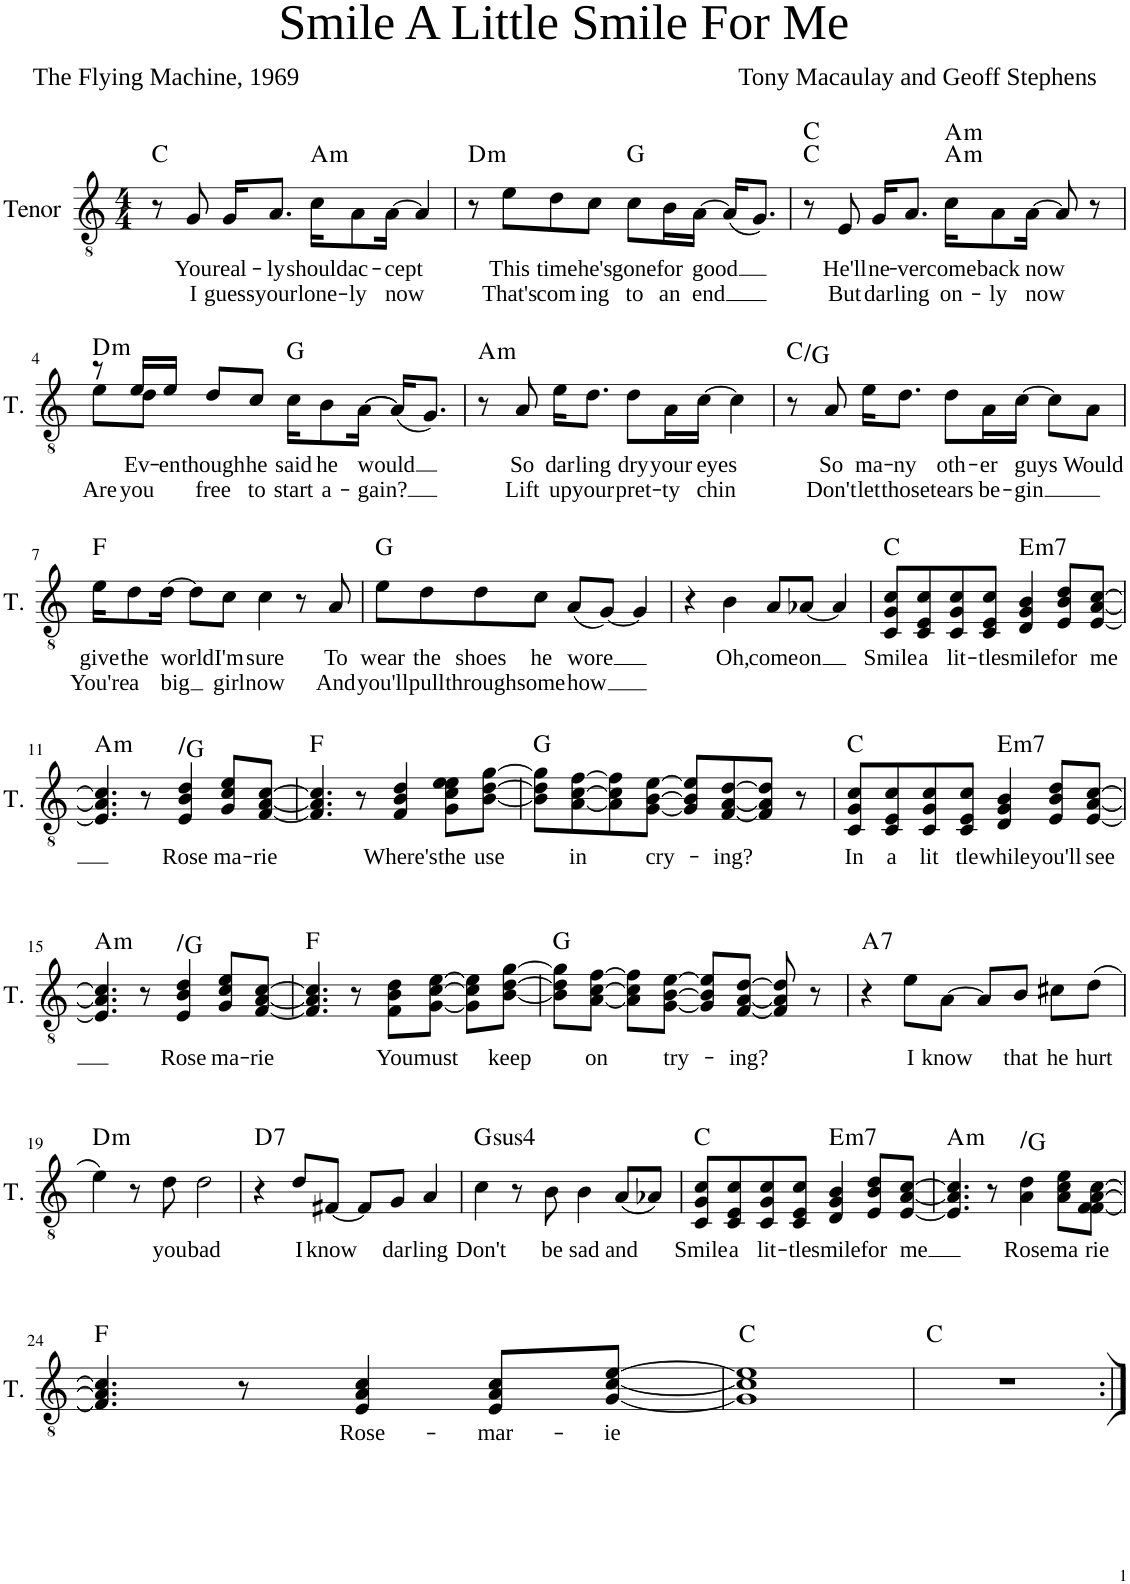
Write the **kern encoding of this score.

**kern	**text	**text	**harte
*part1	*part1	*part1	*part1
*staff1	*staff1	*staff1	*
*I"Tenor	*	*	*
*I'T.	*	*	*
*clefGv2	*	*	*
*k[]	*	*	*
*M4/4	*	*	*
=1	=1	=1	=1
8r	.	.	C:maj
!	!LO:LY:b	!LO:LY:b	!
8G/	You	I	.
!	!LO:LY:b	!LO:LY:b	!
16G/KL	real-	guess	.
!	!LO:LY:b	!LO:LY:b	!
8.A/J	ly	your	.
!	!LO:LY:b	!LO:LY:b	!LO:H:kt=m
16c\KL	should	lone-	A:min
!	!LO:LY:b	!LO:LY:b	!
8A\	ac-	-ly	.
!	!LO:LY:b	!LO:LY:b	!
[16A\Jk	-cept	now	.
4A/]	.	.	.
=2	=2	=2	=2
!	!	!	!LO:H:kt=m
8r	.	.	D:min
!	!LO:LY:b	!LO:LY:b	!
8e\L	This	That's	.
!	!LO:LY:b	!LO:LY:b	!
8d\	time	com-	.
!	!LO:LY:b	!LO:LY:b	!
8c\J	he's	-ing	.
!	!LO:LY:b	!LO:LY:b	!
8c\L	gone	to	G:maj
!	!LO:LY:b	!LO:LY:b	!
16B\L	for	an	.
!	!LO:LY:b	!LO:LY:b	!
[16A\JJ	good	end	.
(16A/KL]	.	.	.
8.G/J)	.	.	.
=3	=3	=3	=3
8r	.	.	C:maj C:maj
!	!LO:LY:b	!LO:LY:b	!
8E/	He'll	But	.
!	!LO:LY:b	!LO:LY:b	!
16G/KL	ne-	dar-	.
!	!LO:LY:b	!LO:LY:b	!
8.A/J	-ver	-ling	.
!	!LO:LY:b	!LO:LY:b	!LO:H:n=1:kt=m
!	!	!	!LO:H:n=2:kt=m
16c\KL	come	on-	A:min A:min
!	!LO:LY:b	!LO:LY:b	!
8A\	back	-ly	.
!	!LO:LY:b	!LO:LY:b	!
[16A\Jk	now	now	.
8A/]	.	.	.
8r	.	.	.
!!LO:LB:g=z
=4	=4	=4	=4
*^	*	*	*
!	!	!	!LO:LY:b	!LO:H:kt=m
8r	8e\L	.	Are	D:min
!	!	!LO:LY:b	!	!
!	!	!	!LO:LY:b	!
16e/LL	8d\J	.	you	.
!	!	!LO:LY:b	!	!
16e/JJ	.	-en	.	.
!	!	!LO:LY:b	!	!
!	!	!	!LO:LY:b	!
8d/L	8dL	.	free	.
!	!	!LO:LY:b	!	!
!	!	!	!LO:LY:b	!
8c/J	8cJ	.	to	.
!	!	!LO:LY:b	!	!
!	!	!	!LO:LY:b	!
16c\KL	16cKL	.	start	G:maj
!	!	!LO:LY:b	!	!
!	!	!	!LO:LY:b	!
8B\	8B	.	a-	.
!	!	!LO:LY:b	!	!
!	!	!	!LO:LY:b	!
[16A\Jk	[16AJk	.	-gain?	.
(16A/KL]	16AKL]	.	.	.
8.G/J)	8.GJ	.	.	.
=5	=5	=5	=5	=5
!	!	!	!	!LO:H:kt=m
*v	*v	*	*	*
8r	.	.	A:min
!	!LO:LY:b	!LO:LY:b	!
8A/	So	Lift	.
!	!LO:LY:b	!LO:LY:b	!
16e\KL	dar-	up	.
!	!LO:LY:b	!LO:LY:b	!
8.d\J	-ling	your	.
!	!LO:LY:b	!LO:LY:b	!
8d\L	dry	pret-	.
!	!LO:LY:b	!LO:LY:b	!
16A\L	your	-ty	.
!	!LO:LY:b	!LO:LY:b	!
[16c\JJ	eyes	chin	.
4c\]	.	.	.
=6	=6	=6	=6
8r	.	.	C:maj/5
!	!LO:LY:b	!LO:LY:b	!
8A/	So	Don't	.
!	!LO:LY:b	!LO:LY:b	!
16e\KL	ma-	let	.
!	!LO:LY:b	!LO:LY:b	!
8.d\J	-ny	those	.
!	!LO:LY:b	!LO:LY:b	!
8d\L	oth-	tears	.
!	!LO:LY:b	!LO:LY:b	!
16A\L	-er	be-	.
!	!LO:LY:b	!LO:LY:b	!
[16c\JJ	guys	-gin	.
8c\L]	.	.	.
!	!LO:LY:b	!	!
8A\J	Would	.	.
!!LO:LB:g=z
=7	=7	=7	=7
!	!LO:LY:b	!LO:LY:b	!
16e\KL	give	You're	F:maj
!	!LO:LY:b	!LO:LY:b	!
8d\	the	a	.
!	!LO:LY:b	!LO:LY:b	!
[16d\Jk	world	big	.
8d\L]	.	.	.
!	!LO:LY:b	!LO:LY:b	!
8c\J	I'm	girl	.
!	!LO:LY:b	!LO:LY:b	!
4c\	sure	now	.
8r	.	.	.
!	!LO:LY:b	!LO:LY:b	!
8A/	To	And	.
=8	=8	=8	=8
!	!LO:LY:b	!LO:LY:b	!
8e\L	wear	you'll	G:maj
!	!LO:LY:b	!LO:LY:b	!
8d\	the	pull	.
!	!LO:LY:b	!LO:LY:b	!
8d\	shoes	through	.
!	!LO:LY:b	!LO:LY:b	!
8c\J	he	some-	.
!	!LO:LY:b	!LO:LY:b	!
(8A/L	wore	-how	.
[8G/J)	.	.	.
4G/]	.	.	.
=9	=9	=9	=9
4r	.	.	.
!	!LO:LY:b	!	!
4B\	Oh,	.	.
!	!LO:LY:b	!	!
8A/L	come	.	.
!	!LO:LY:b	!	!
[8A-X/J	on	.	.
4A-/]	.	.	.
=10	=10	=10	=10
!	!LO:LY:b	!	!
8C/ 8G/ 8c/L	Smile	.	C:maj
!	!LO:LY:b	!	!
8C/ 8E/ 8c/	a	.	.
!	!LO:LY:b	!	!
8C/ 8G/ 8c/	lit-	.	.
!	!LO:LY:b	!	!
8C/ 8E/ 8c/J	-tle	.	.
!	!LO:LY:b	!	!LO:H:kt=m7
4D/ 4G/ 4B/	smile	.	E:min7
!	!LO:LY:b	!	!
8E/ 8B/ 8d/L	for	.	.
!	!LO:LY:b	!	!
[8E/ [8A/ [8c/J	me	.	.
!!LO:LB:g=z
=11	=11	=11	=11
!	!	!	!LO:H:kt=m
4.E/] 4.A/] 4.c/]	.	.	A:min
8r	.	.	.
!	!LO:LY:b	!	!LO:H:kt=N.C.
4E/ 4B/ 4d/	Rose	.	N
!	!LO:LY:b	!	!
8G/ 8c/ 8e/L	ma-	.	.
!	!LO:LY:b	!	!
[8F/ [8A/ [8c/J	-rie	.	.
=12	=12	=12	=12
4.F/] 4.A/] 4.c/]	.	.	F:maj
8r	.	.	.
!	!LO:LY:b	!	!
4F/ 4B/ 4d/	Where's	.	.
!	!LO:LY:b	!	!
8G\ 8c\ 8e\ 8e\ 8e\L	the	.	.
!	!LO:LY:b	!	!
[8B\ [8d\ [8g\J	use	.	.
=13	=13	=13	=13
8B\] 8d\] 8g\]L	.	.	G:maj
!	!LO:LY:b	!	!
[8A\ [8c\ [8f\	in	.	.
8A\] 8c\] 8f\]	.	.	.
!	!LO:LY:b	!	!
[8G\ [8B\ [8e\J	cry-	.	.
8G/] 8B/] 8e/]L	.	.	.
!	!LO:LY:b	!	!
[8F/ [8A/ [8d/	ing?	.	.
8F/] 8A/] 8d/]J	.	.	.
8r	.	.	.
=14	=14	=14	=14
!	!LO:LY:b	!	!
8C/ 8G/ 8c/L	In	.	C:maj
!	!LO:LY:b	!	!
8C/ 8E/ 8c/	a	.	.
!	!LO:LY:b	!	!
8C/ 8G/ 8c/	lit	.	.
!	!LO:LY:b	!	!
8C/ 8E/ 8c/J	tle	.	.
!	!LO:LY:b	!	!LO:H:kt=m7
4D/ 4G/ 4B/	while	.	E:min7
!	!LO:LY:b	!	!
8E/ 8B/ 8d/L	you'll	.	.
!	!LO:LY:b	!	!
[8E/ [8A/ [8c/J	see	.	.
!!LO:LB:g=z
=15	=15	=15	=15
!	!	!	!LO:H:kt=m
4.E/] 4.A/] 4.c/]	.	.	A:min
8r	.	.	.
!	!LO:LY:b	!	!LO:H:kt=N.C.
4E/ 4B/ 4d/	Rose	.	N
!	!LO:LY:b	!	!
8G/ 8c/ 8e/L	ma-	.	.
!	!LO:LY:b	!	!
[8F/ [8A/ [8c/J	-rie	.	.
=16	=16	=16	=16
4.F/] 4.A/] 4.c/]	.	.	F:maj
8r	.	.	.
!	!LO:LY:b	!	!
8F\ 8B\ 8d\L	You	.	.
!	!LO:LY:b	!	!
[8G\ [8c\ [8e\J	must	.	.
8G\] 8c\] 8e\]L	.	.	.
!	!LO:LY:b	!	!
[8B\ [8d\ [8g\J	keep	.	.
=17	=17	=17	=17
8B\] 8d\] 8g\]L	.	.	G:maj
!	!LO:LY:b	!	!
[8A\ [8c\ [8f\J	on	.	.
8A\] 8c\] 8f\]L	.	.	.
!	!LO:LY:b	!	!
[8G\ [8B\ [8e\J	try-	.	.
8G/] 8B/] 8e/]L	.	.	.
!	!LO:LY:b	!	!
[8F/ [8A/ [8d/J	ing?	.	.
8F/] 8A/] 8d/]	.	.	.
8r	.	.	.
=18	=18	=18	=18
!	!	!	!LO:H:kt=7
4r	.	.	A:7
!	!LO:LY:b	!	!
8e\L	I	.	.
!	!LO:LY:b	!	!
[8A\J	know	.	.
8A/L]	.	.	.
!	!LO:LY:b	!	!
8B/J	that	.	.
!	!LO:LY:b	!	!
8c#X\L	he	.	.
!	!LO:LY:b	!	!
(8d\J	hurt	.	.
!!LO:LB:g=z
=19	=19	=19	=19
!	!	!	!LO:H:kt=m
4e\)	.	.	D:min
8r	.	.	.
!	!LO:LY:b	!	!
8d\	you	.	.
!	!LO:LY:b	!	!
2d\	bad	.	.
=20	=20	=20	=20
!	!	!	!LO:H:kt=7
4r	.	.	D:7
!	!LO:LY:b	!	!
8d/L	I	.	.
!	!LO:LY:b	!	!
[8F#X/J	know	.	.
8F#/L]	.	.	.
!	!LO:LY:b	!	!
8G/J	dar-	.	.
!	!LO:LY:b	!	!
4A/	-ling	.	.
=21	=21	=21	=21
!	!LO:LY:b	!	!LO:H:kt=4
4c\	Don't	.	G:sus4
8r	.	.	.
!	!LO:LY:b	!	!
8B\	be	.	.
!	!LO:LY:b	!	!
4B\	sad	.	.
!	!LO:LY:b	!	!
(8A/L	and	.	.
8A-X/J)	.	.	.
=22	=22	=22	=22
!	!LO:LY:b	!	!
8C/ 8G/ 8c/L	Smile	.	C:maj
!	!LO:LY:b	!	!
8C/ 8E/ 8c/	a	.	.
!	!LO:LY:b	!	!
8C/ 8G/ 8c/	lit-	.	.
!	!LO:LY:b	!	!
8C/ 8E/ 8c/J	-tle	.	.
!	!LO:LY:b	!	!LO:H:kt=m7
4D/ 4G/ 4B/	smile	.	E:min7
!	!LO:LY:b	!	!
8E/ 8B/ 8d/L	for	.	.
!	!LO:LY:b	!	!
[8E/ [8A/ [8c/J	me	.	.
=23	=23	=23	=23
!	!	!	!LO:H:kt=m
4.E/] 4.A/] 4.c/]	.	.	A:min
8r	.	.	.
!	!LO:LY:b	!	!LO:H:kt=N.C.
4A\ 4d\	Rose-	.	N
!	!LO:LY:b	!	!
8A\ 8c\ 8e\L	-ma	.	.
!	!LO:LY:b	!	!
8F\ [8F\ [8A\ [8c\J	rie	.	.
!!LO:LB:g=z
=24	=24	=24	=24
4.F/] 4.A/] 4.c/]	.	.	F:maj
8r	.	.	.
!	!LO:LY:b	!	!
4E/ 4A/ 4c/	Rose-	.	.
!	!LO:LY:b	!	!
8E/ 8A/ 8c/L	-mar-	.	.
!	!LO:LY:b	!	!
[8G/ [8c/ [8e/J	-ie	.	.
=25	=25	=25	=25
1G] 1c] 1e]	.	.	C:maj
=26	=26	=26	=26
1r	.	.	C:maj
=:|!	=:|!	=:|!	=:|!
*-	*-	*-	*-
